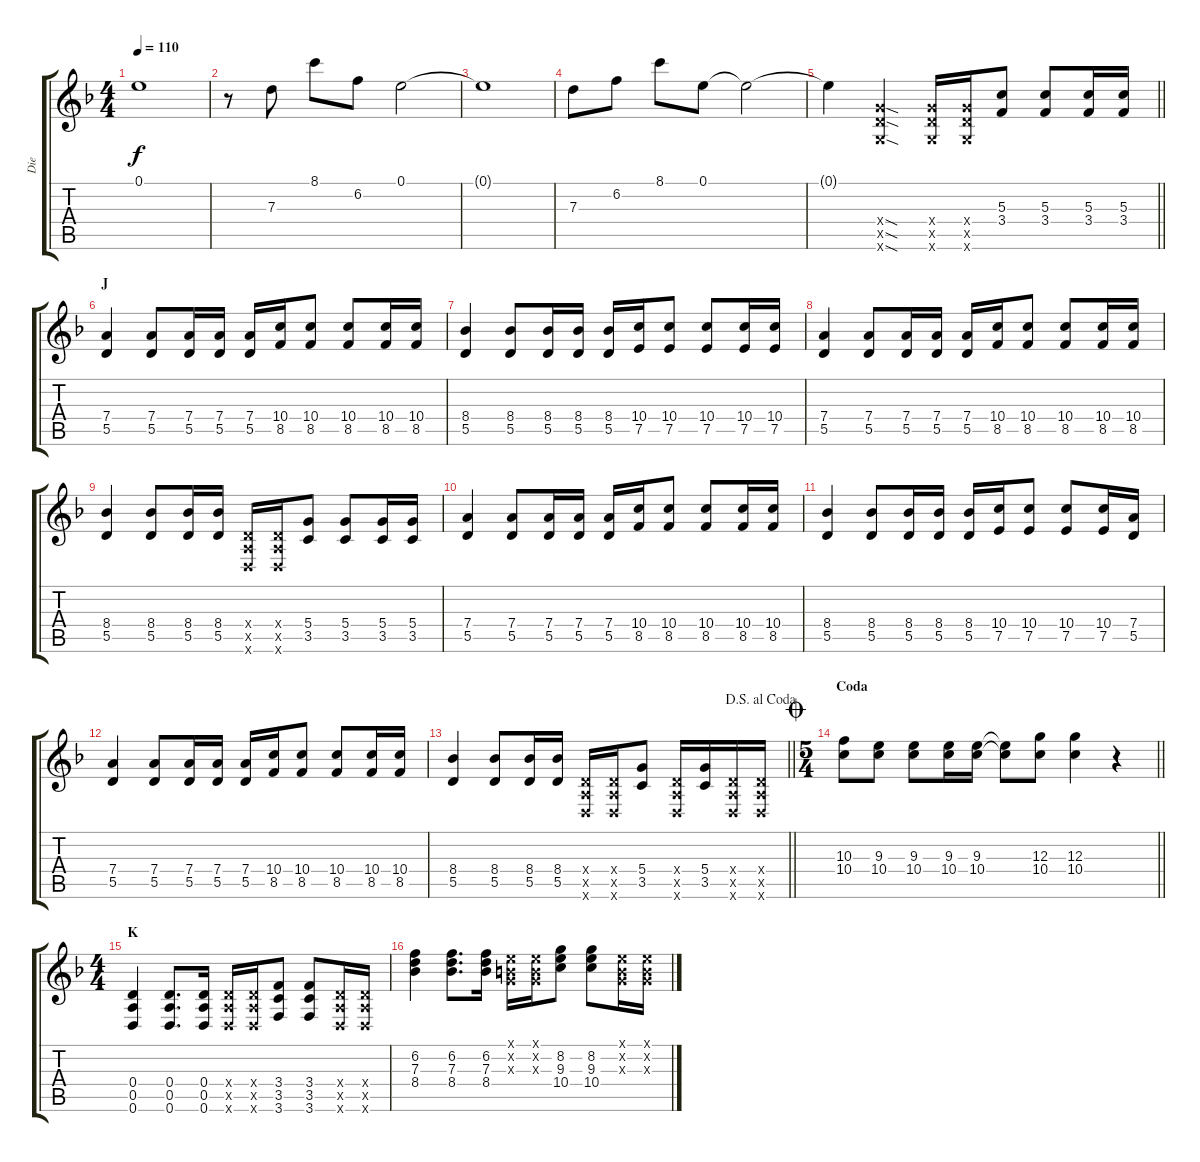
\track ("Die" "Die") {instrument distortionguitar}
\staff {score tabs}
\tuning (E4 B3 G3 D3 A2 D2) {hide}
\ts (4 4)
\tempo 110
\clef g2
\ks dminor
0.1{t}.1{dy f} |
r.8 7.3.8 8.1.8 6.2.8 0.1.2 |
0.1{t}.1 |
7.3.8 6.2.8 8.1.8 0.1.8 0.1{t}.2 |
\barLineRight lightlight
0.1{t}.4 (5.4{sod x} 5.5{sod x} 5.6{sod x}).4 (5.4{x} 5.5{x} 5.6{x}).16 (5.4{x} 5.5{x} 5.6{x}).16 (5.3 3.4).8 (5.3 3.4).8 (5.3 3.4).16 (5.3 3.4).16 |
\section ("" "J")
(7.4 5.5).4 (7.4 5.5).8 (7.4 5.5).16 (7.4 5.5).16 (7.4 5.5).16 (10.4 8.5).16 (10.4 8.5).8 (10.4 8.5).8 (10.4 8.5).16 (10.4 8.5).16 |
(8.4 5.5).4 (8.4 5.5).8 (8.4 5.5).16 (8.4 5.5).16 (8.4 5.5).16 (10.4 7.5).16 (10.4 7.5).8 (10.4 7.5).8 (10.4 7.5).16 (10.4 7.5).16 |
(7.4 5.5).4 (7.4 5.5).8 (7.4 5.5).16 (7.4 5.5).16 (7.4 5.5).16 (10.4 8.5).16 (10.4 8.5).8 (10.4 8.5).8 (10.4 8.5).16 (10.4 8.5).16 |
(8.4 5.5).4 (8.4 5.5).8 (8.4 5.5).16 (8.4 5.5).16 (0.4{x} 0.5{x} 0.6{x}).16 (0.4{x} 0.5{x} 0.6{x}).16 (5.4 3.5).8 (5.4 3.5).8 (5.4 3.5).16 (5.4 3.5).16 |
(7.4 5.5).4 (7.4 5.5).8 (7.4 5.5).16 (7.4 5.5).16 (7.4 5.5).16 (10.4 8.5).16 (10.4 8.5).8 (10.4 8.5).8 (10.4 8.5).16 (10.4 8.5).16 |
(8.4 5.5).4 (8.4 5.5).8 (8.4 5.5).16 (8.4 5.5).16 (8.4 5.5).16 (10.4 7.5).16 (10.4 7.5).8 (10.4 7.5).8 (10.4 7.5).16 (7.4 5.5).16 |
(7.4 5.5).4 (7.4 5.5).8 (7.4 5.5).16 (7.4 5.5).16 (7.4 5.5).16 (10.4 8.5).16 (10.4 8.5).8 (10.4 8.5).8 (10.4 8.5).16 (10.4 8.5).16 |
\jump dalsegnoalcoda
\barLineRight lightlight
(8.4 5.5).4 (8.4 5.5).8 (8.4 5.5).16 (8.4 5.5).16 (0.4{x} 0.5{x} 0.6{x}).16 (0.4{x} 0.5{x} 0.6{x}).16 (5.4 3.5).8 (0.4{x} 0.5{x} 0.6{x}).16 (5.4 3.5).16 (0.4{x} 0.5{x} 0.6{x}).16 (0.4{x} 0.5{x} 0.6{x}).16 |
\ts (5 4)
\section ("" "Coda")
\jump coda
\barLineRight lightlight
(10.3 10.4).8 (9.3 10.4).8 (9.3 10.4).8 (9.3 10.4).16 (9.3 10.4).16 (9.3{t} 10.4{t}).8 (12.3 10.4).8 (12.3 10.4).4 r.4 |
\ts (4 4)
\section ("" "K")
(0.4 0.5 0.6).4 (0.4 0.5 0.6).8{d} (0.4 0.5 0.6).16 (0.4{x} 0.5{x} 0.6{x}).16 (0.4{x} 0.5{x} 0.6{x}).16 (3.4 3.5 3.6).8 (3.4 3.5 3.6).8 (0.4{x} 0.5{x} 0.6{x}).16 (0.4{x} 0.5{x} 0.6{x}).16 |
(6.2 7.3 8.4).4 (6.2 7.3 8.4).8{d} (6.2 7.3 8.4).16 (0.1{x} 0.2{x} 0.3{x}).16 (0.1{x} 0.2{x} 0.3{x}).16 (8.2 9.3 10.4).8 (8.2 9.3 10.4).8 (0.1{x} 0.2{x} 0.3{x}).16 (0.1{x} 0.2{x} 0.3{x}).16
